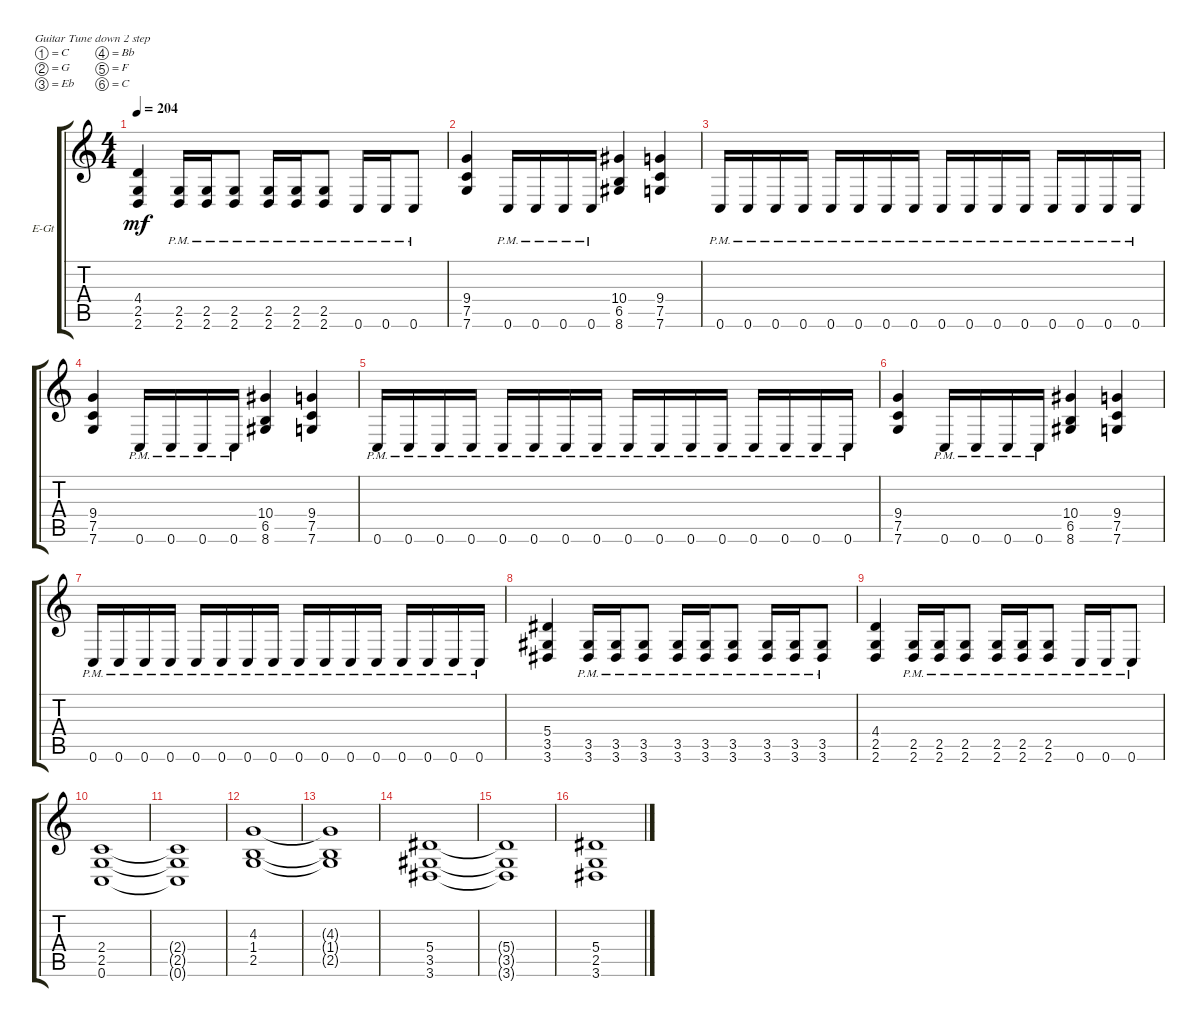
\defaultSystemsLayout 4
\bracketExtendMode groupsimilarinstruments
\firstSystemTrackNameOrientation horizontal
\otherSystemsTrackNameOrientation horizontal
\track ("Eschbach Rhythm" "E-Gt") {instrument overdrivenguitar}
\staff {score tabs}
\tuning (C4 G3 Eb3 Bb2 F2 C2)
\ts (4 4)
\tempo 204
\clef g2
\ks c
(2.6 2.5 4.4).4{dy mf} (2.6{pm} 2.5{pm}).16 (2.6{pm} 2.5{pm}).16 (2.6{pm} 2.5{pm}).8 (2.6{pm} 2.5{pm}).16 (2.6{pm} 2.5{pm}).16 (2.6{pm} 2.5{pm}).8 0.6{pm}.16 0.6{pm}.16 0.6{pm}.8 |
(7.5 9.4 7.6).4 0.6{pm}.16 0.6{pm}.16 0.6{pm}.16 0.6{pm}.16 (6.5 10.4 8.6).4 (7.5 9.4 7.6).4 |
0.6{pm}.16 0.6{pm}.16 0.6{pm}.16 0.6{pm}.16 0.6{pm}.16 0.6{pm}.16 0.6{pm}.16 0.6{pm}.16 0.6{pm}.16 0.6{pm}.16 0.6{pm}.16 0.6{pm}.16 0.6{pm}.16 0.6{pm}.16 0.6{pm}.16 0.6{pm}.16 |
(7.5 9.4 7.6).4 0.6{pm}.16 0.6{pm}.16 0.6{pm}.16 0.6{pm}.16 (6.5 10.4 8.6).4 (7.5 9.4 7.6).4 |
0.6{pm}.16 0.6{pm}.16 0.6{pm}.16 0.6{pm}.16 0.6{pm}.16 0.6{pm}.16 0.6{pm}.16 0.6{pm}.16 0.6{pm}.16 0.6{pm}.16 0.6{pm}.16 0.6{pm}.16 0.6{pm}.16 0.6{pm}.16 0.6{pm}.16 0.6{pm}.16 |
(7.5 9.4 7.6).4 0.6{pm}.16 0.6{pm}.16 0.6{pm}.16 0.6{pm}.16 (6.5 10.4 8.6).4 (7.5 9.4 7.6).4 |
0.6{pm}.16 0.6{pm}.16 0.6{pm}.16 0.6{pm}.16 0.6{pm}.16 0.6{pm}.16 0.6{pm}.16 0.6{pm}.16 0.6{pm}.16 0.6{pm}.16 0.6{pm}.16 0.6{pm}.16 0.6{pm}.16 0.6{pm}.16 0.6{pm}.16 0.6{pm}.16 |
(3.6 3.5 5.4).4 (3.6{pm} 3.5{pm}).16 (3.6{pm} 3.5{pm}).16 (3.6{pm} 3.5{pm}).8 (3.6{pm} 3.5{pm}).16 (3.6{pm} 3.5{pm}).16 (3.6{pm} 3.5{pm}).8 (3.6{pm} 3.5{pm}).16 (3.6{pm} 3.5{pm}).16 (3.6{pm} 3.5{pm}).8 |
(2.6 2.5 4.4).4 (2.6{pm} 2.5{pm}).16 (2.6{pm} 2.5{pm}).16 (2.6{pm} 2.5{pm}).8 (2.6{pm} 2.5{pm}).16 (2.6{pm} 2.5{pm}).16 (2.6{pm} 2.5{pm}).8 0.6{pm}.16 0.6{pm}.16 0.6{pm}.8 |
(0.6 2.5 2.4).1 |
(0.6{t} 2.5{t} 2.4{t}).1 |
(2.5 1.4 4.3).1 |
(2.5{t} 1.4{t} 4.3{t}).1 |
(3.5 5.4 3.6).1 |
(3.5{t} 5.4{t} 3.6{t}).1 |
(3.6 2.5 5.4).1
